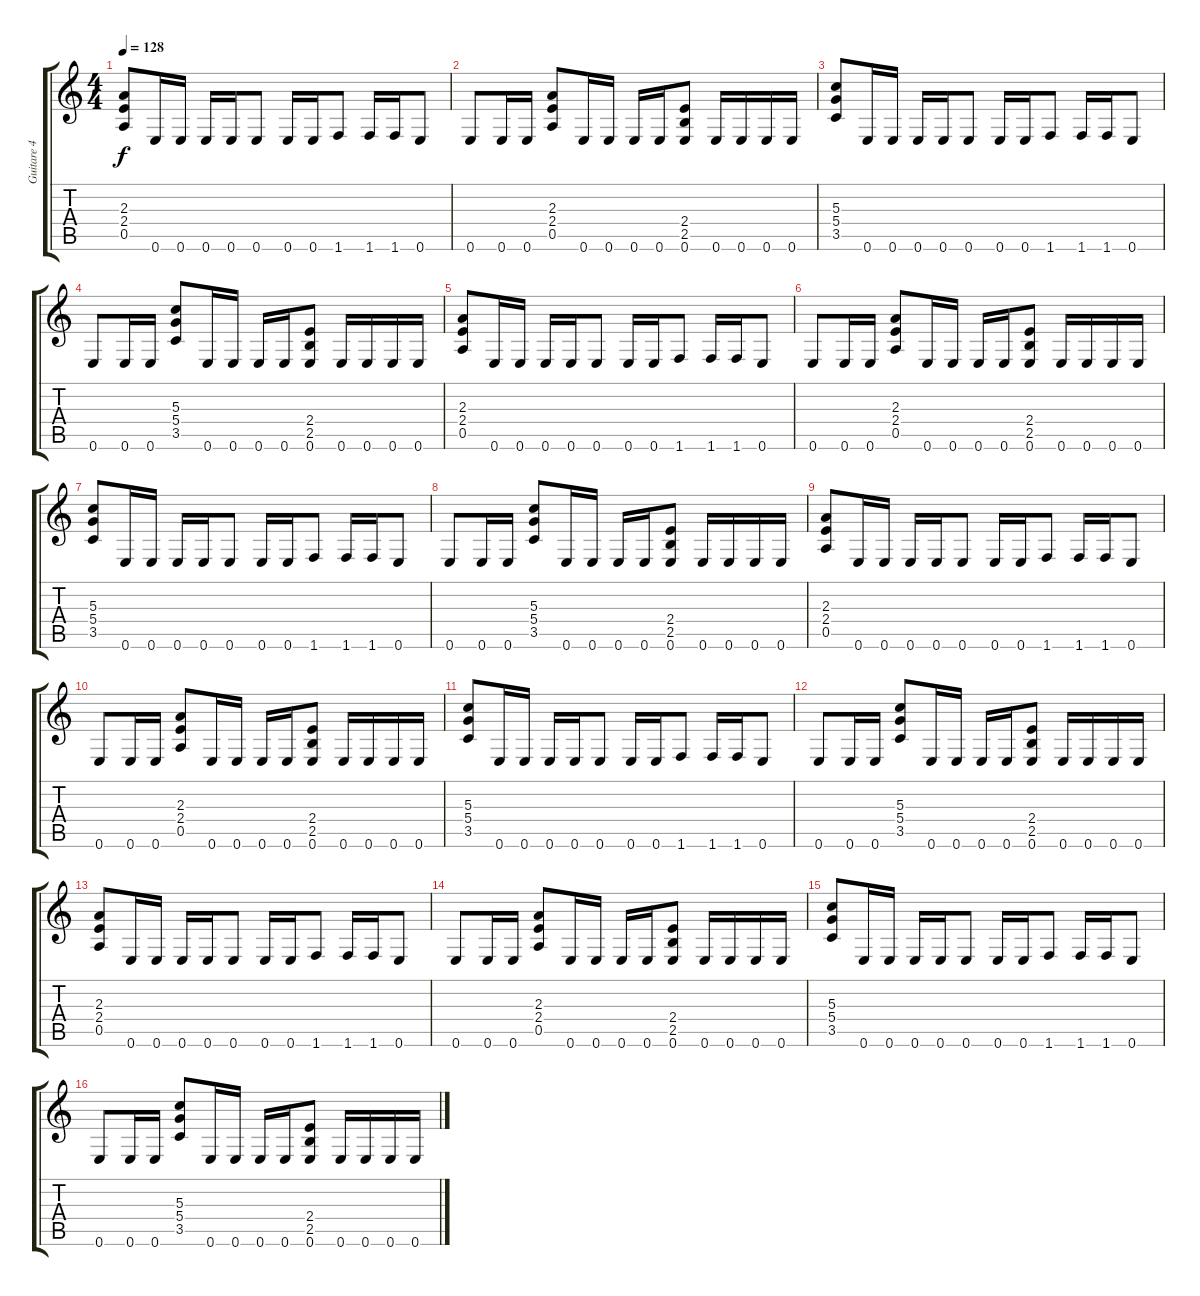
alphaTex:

\track ("Guitare 4" "Guitare 4") {instrument distortionguitar}
\staff {score tabs}
\tuning (E4 B3 G3 D3 A2 E2) {hide}
\ts (4 4)
\tempo 128
\clef g2
\ks c
(2.3 2.4 0.5).8{dy f} 0.6.16 0.6.16 0.6.16 0.6.16 0.6.8 0.6.16 0.6.16 1.6.8 1.6.16 1.6.16 0.6.8 |
0.6.8{volume 7} 0.6.16 0.6.16 (2.3 2.4 0.5).8 0.6.16 0.6.16 0.6.16 0.6.16 (2.4 2.5 0.6).8 0.6.16 0.6.16 0.6.16 0.6.16 |
(5.3 5.4 3.5).8 0.6.16 0.6.16 0.6.16 0.6.16 0.6.8 0.6.16 0.6.16 1.6.8 1.6.16 1.6.16 0.6.8 |
0.6.8{volume 6} 0.6.16 0.6.16 (5.3 5.4 3.5).8 0.6.16 0.6.16 0.6.16 0.6.16 (2.4 2.5 0.6).8 0.6.16 0.6.16 0.6.16 0.6.16 |
(2.3 2.4 0.5).8 0.6.16 0.6.16 0.6.16 0.6.16 0.6.8 0.6.16 0.6.16 1.6.8 1.6.16 1.6.16 0.6.8 |
0.6.8{volume 5} 0.6.16 0.6.16 (2.3 2.4 0.5).8 0.6.16 0.6.16 0.6.16 0.6.16 (2.4 2.5 0.6).8 0.6.16 0.6.16 0.6.16 0.6.16 |
(5.3 5.4 3.5).8 0.6.16 0.6.16 0.6.16 0.6.16 0.6.8 0.6.16 0.6.16 1.6.8 1.6.16 1.6.16 0.6.8 |
0.6.8{volume 4} 0.6.16 0.6.16 (5.3 5.4 3.5).8 0.6.16 0.6.16 0.6.16 0.6.16 (2.4 2.5 0.6).8 0.6.16 0.6.16 0.6.16 0.6.16 |
(2.3 2.4 0.5).8 0.6.16 0.6.16 0.6.16 0.6.16 0.6.8 0.6.16 0.6.16 1.6.8 1.6.16 1.6.16 0.6.8 |
0.6.8{volume 3} 0.6.16 0.6.16 (2.3 2.4 0.5).8 0.6.16 0.6.16 0.6.16 0.6.16 (2.4 2.5 0.6).8 0.6.16 0.6.16 0.6.16 0.6.16 |
(5.3 5.4 3.5).8 0.6.16 0.6.16 0.6.16 0.6.16 0.6.8 0.6.16 0.6.16 1.6.8 1.6.16 1.6.16 0.6.8 |
0.6.8{volume 2} 0.6.16 0.6.16 (5.3 5.4 3.5).8 0.6.16 0.6.16 0.6.16 0.6.16 (2.4 2.5 0.6).8 0.6.16 0.6.16 0.6.16 0.6.16 |
(2.3 2.4 0.5).8 0.6.16 0.6.16 0.6.16 0.6.16 0.6.8 0.6.16 0.6.16 1.6.8 1.6.16 1.6.16 0.6.8 |
0.6.8{volume 1} 0.6.16 0.6.16 (2.3 2.4 0.5).8 0.6.16 0.6.16 0.6.16 0.6.16 (2.4 2.5 0.6).8 0.6.16 0.6.16 0.6.16 0.6.16 |
(5.3 5.4 3.5).8 0.6.16 0.6.16 0.6.16 0.6.16 0.6.8 0.6.16 0.6.16 1.6.8 1.6.16 1.6.16 0.6.8 |
0.6.8{volume 0} 0.6.16 0.6.16 (5.3 5.4 3.5).8 0.6.16 0.6.16 0.6.16 0.6.16 (2.4 2.5 0.6).8 0.6.16 0.6.16 0.6.16 0.6.16
